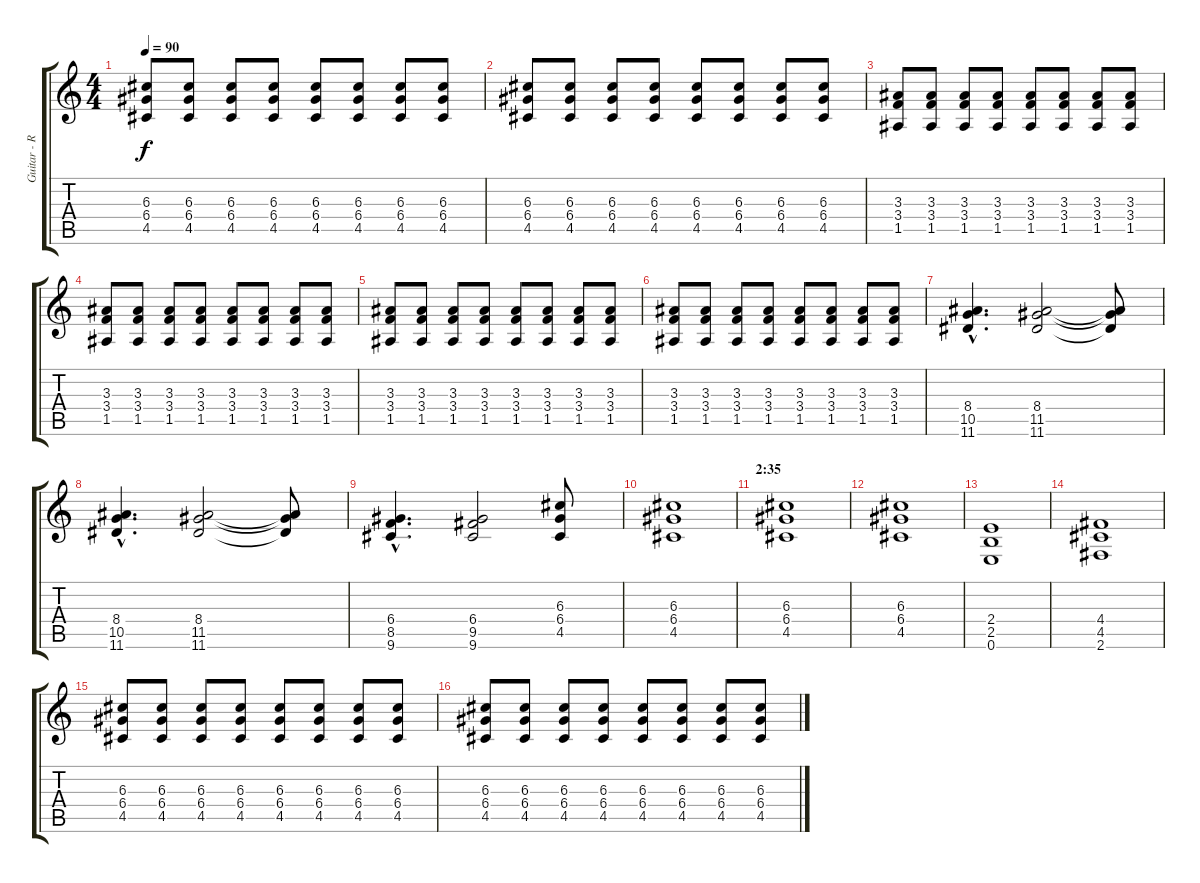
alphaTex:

\track ("Guitar - Rhytm" "Guitar - R") {instrument distortionguitar}
\staff {score tabs}
\tuning (E4 B3 G3 D3 A2 E2) {hide}
\ts (4 4)
\tempo 90
\clef g2
\ks c
(6.3 6.4 4.5).8{dy f} (6.3 6.4 4.5).8 (6.3 6.4 4.5).8 (6.3 6.4 4.5).8 (6.3 6.4 4.5).8 (6.3 6.4 4.5).8 (6.3 6.4 4.5).8 (6.3 6.4 4.5).8 |
(6.3 6.4 4.5).8 (6.3 6.4 4.5).8 (6.3 6.4 4.5).8 (6.3 6.4 4.5).8 (6.3 6.4 4.5).8 (6.3 6.4 4.5).8 (6.3 6.4 4.5).8 (6.3 6.4 4.5).8 |
(3.3 3.4 1.5).8 (3.3 3.4 1.5).8 (3.3 3.4 1.5).8 (3.3 3.4 1.5).8 (3.3 3.4 1.5).8 (3.3 3.4 1.5).8 (3.3 3.4 1.5).8 (3.3 3.4 1.5).8 |
(3.3 3.4 1.5).8 (3.3 3.4 1.5).8 (3.3 3.4 1.5).8 (3.3 3.4 1.5).8 (3.3 3.4 1.5).8 (3.3 3.4 1.5).8 (3.3 3.4 1.5).8 (3.3 3.4 1.5).8 |
(3.3 3.4 1.5).8 (3.3 3.4 1.5).8 (3.3 3.4 1.5).8 (3.3 3.4 1.5).8 (3.3 3.4 1.5).8 (3.3 3.4 1.5).8 (3.3 3.4 1.5).8 (3.3 3.4 1.5).8 |
(3.3 3.4 1.5).8 (3.3 3.4 1.5).8 (3.3 3.4 1.5).8 (3.3 3.4 1.5).8 (3.3 3.4 1.5).8 (3.3 3.4 1.5).8 (3.3 3.4 1.5).8 (3.3 3.4 1.5).8 |
(8.4{hac} 10.5{hac} 11.6{hac}).4{d} (8.4 11.5 11.6).2 (8.4{t} 11.5{t} 11.6{t}).8 |
(8.4{hac} 10.5{hac} 11.6{hac}).4{d} (8.4 11.5 11.6).2 (8.4{t} 11.5{t} 11.6{t}).8 |
(6.4{hac} 8.5{hac} 9.6{hac}).4{d} (6.4 9.5 9.6).2 (6.3 6.4 4.5).8 |
(6.3 6.4 4.5).1 |
\section ("" "2:35")
(6.3 6.4 4.5).1 |
(6.3 6.4 4.5).1 |
(2.4 2.5 0.6).1 |
(4.4 4.5 2.6).1 |
(6.3 6.4 4.5).8 (6.3 6.4 4.5).8 (6.3 6.4 4.5).8 (6.3 6.4 4.5).8 (6.3 6.4 4.5).8 (6.3 6.4 4.5).8 (6.3 6.4 4.5).8 (6.3 6.4 4.5).8 |
(6.3 6.4 4.5).8 (6.3 6.4 4.5).8 (6.3 6.4 4.5).8 (6.3 6.4 4.5).8 (6.3 6.4 4.5).8 (6.3 6.4 4.5).8 (6.3 6.4 4.5).8 (6.3 6.4 4.5).8
